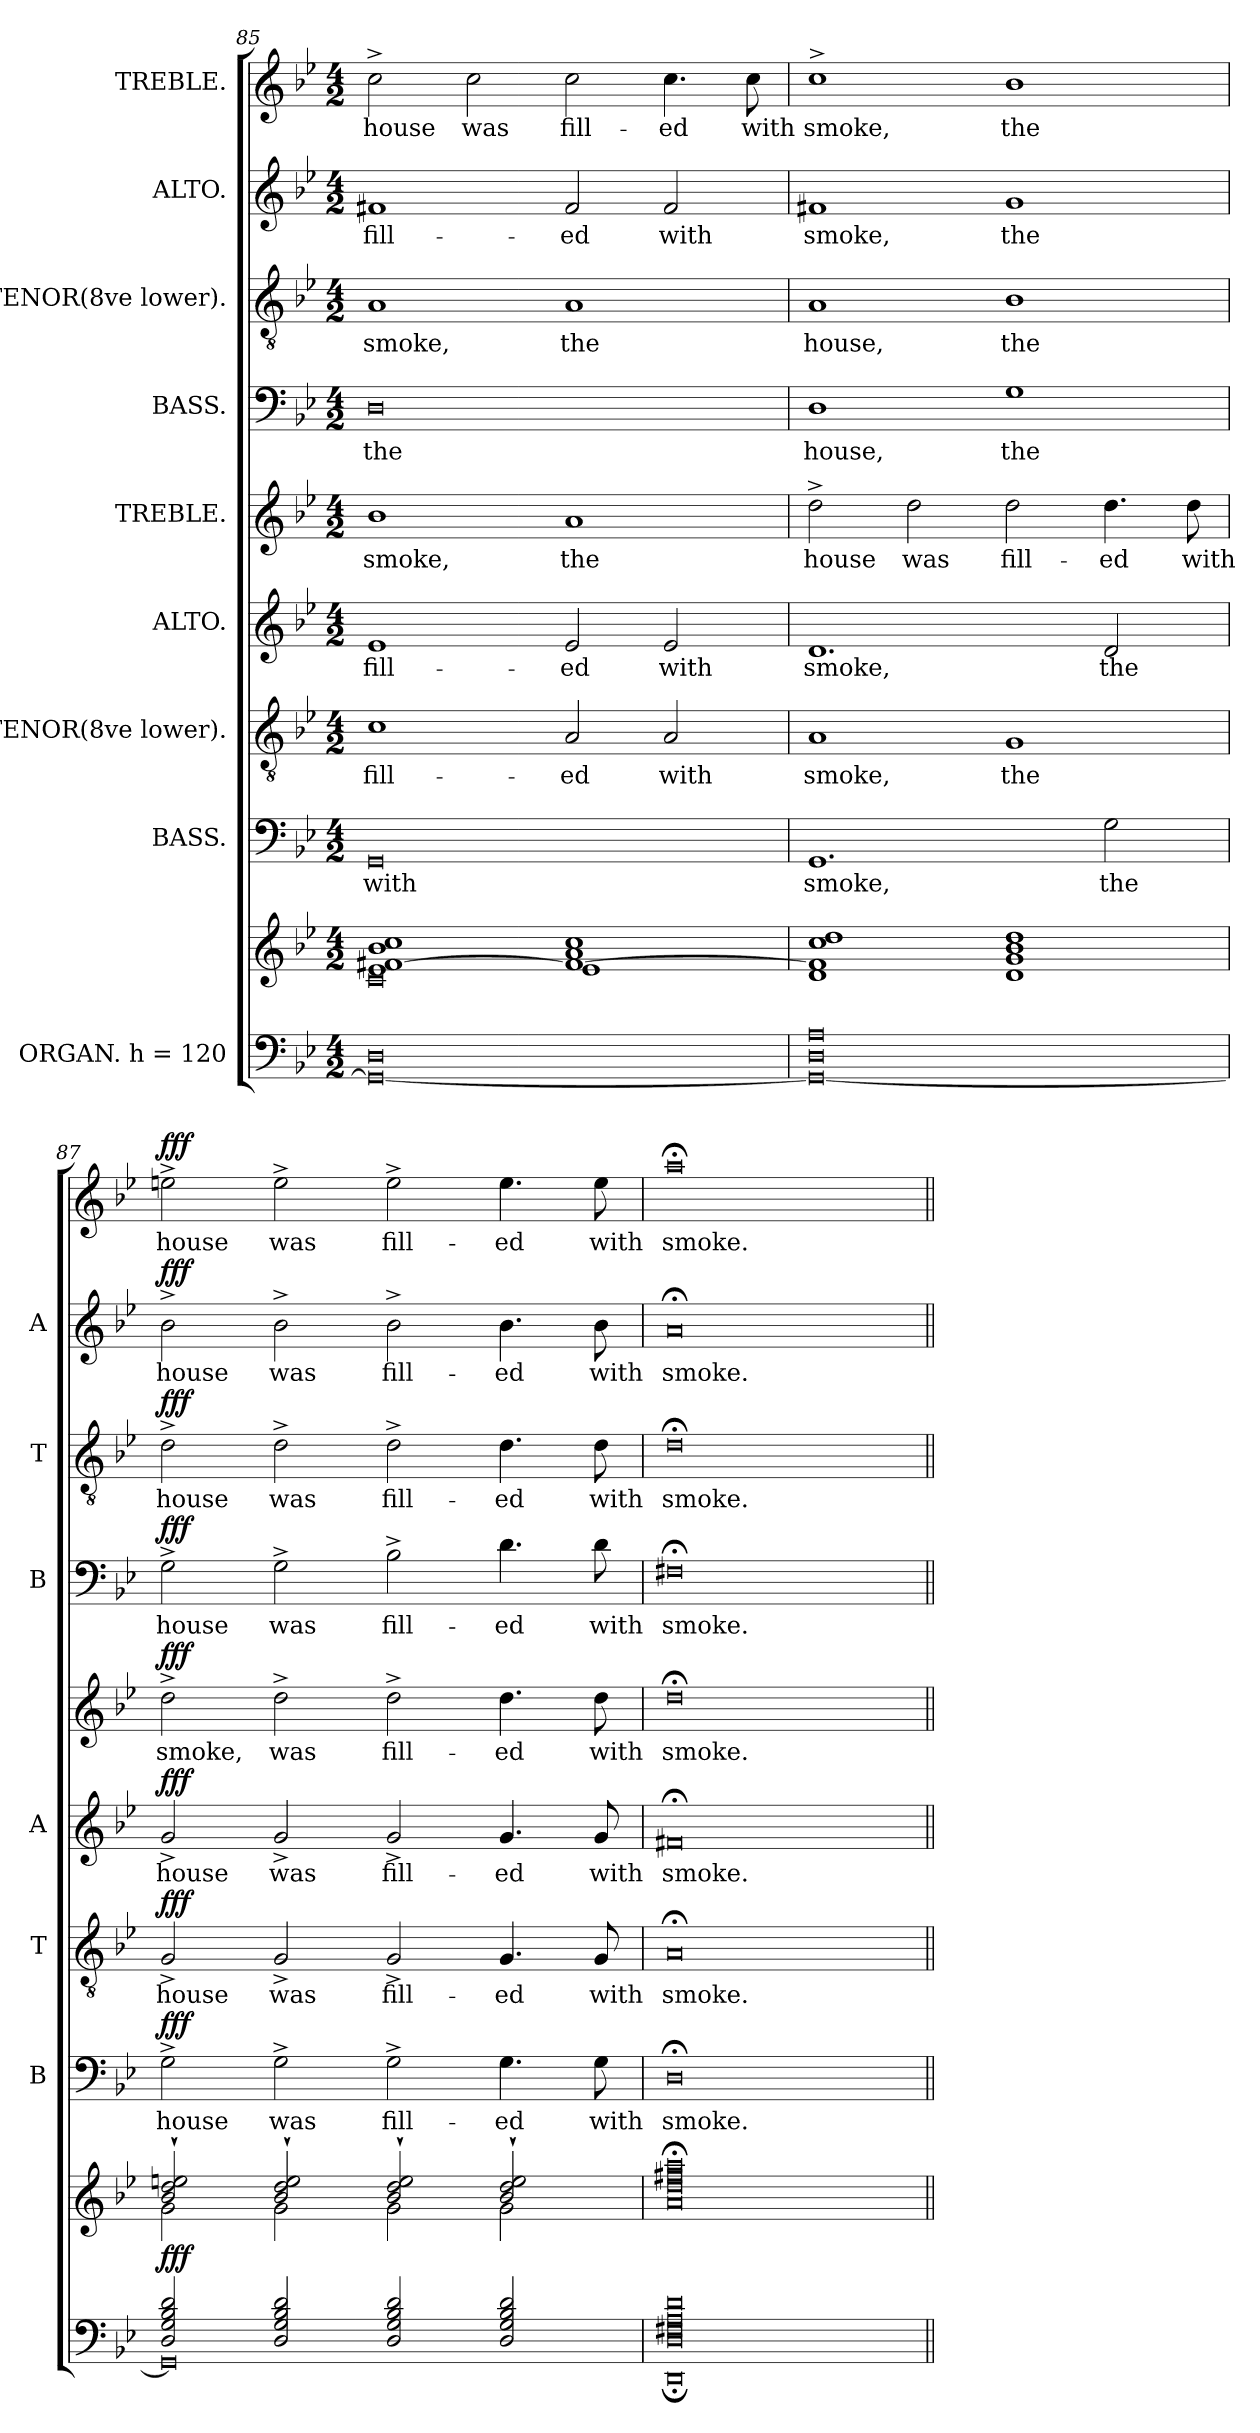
**kern	**kern	**dynam	**kern	**text	**dynam	**kern	**text	**dynam	**kern	**text	**dynam	**kern	**text	**dynam	**kern	**text	**dynam	**kern	**text	**dynam	**kern	**text	**dynam	**kern	**text	**dynam
*part9	*part9	*part9	*part8	*part8	*part8	*part7	*part7	*part7	*part6	*part6	*part6	*part5	*part5	*part5	*part4	*part4	*part4	*part3	*part3	*part3	*part2	*part2	*part2	*part1	*part1	*part1
*staff10	*staff9	*staff9/10	*staff8	*staff8	*staff8	*staff7	*staff7	*staff7	*staff6	*staff6	*staff6	*staff5	*staff5	*staff5	*staff4	*staff4	*staff4	*staff3	*staff3	*staff3	*staff2	*staff2	*staff2	*staff1	*staff1	*staff1
*I"ORGAN.  h = 120	*	*	*I"BASS.	*	*	*I"TENOR(8ve lower).	*	*	*I"ALTO.	*	*	*I"TREBLE.	*	*	*I"BASS.	*	*	*I"TENOR(8ve lower).	*	*	*I"ALTO.	*	*	*I"TREBLE.	*	*
*	*	*	*I'B	*	*	*I'T	*	*	*I'A	*	*	*	*	*	*I'B	*	*	*I'T	*	*	*I'A	*	*	*	*	*
*clefF4	*clefG2	*	*clefF4	*	*	*clefGv2	*	*	*clefG2	*	*	*clefG2	*	*	*clefF4	*	*	*clefGv2	*	*	*clefG2	*	*	*clefG2	*	*
*	*	*	*	*	*	*ITrd7c12	*	*	*	*	*	*	*	*	*	*	*	*ITrd7c12	*	*	*	*	*	*	*	*
*k[b-e-]	*k[b-e-]	*	*k[b-e-]	*	*	*k[b-e-]	*	*	*k[b-e-]	*	*	*k[b-e-]	*	*	*k[b-e-]	*	*	*k[b-e-]	*	*	*k[b-e-]	*	*	*k[b-e-]	*	*
*g:	*g:	*	*g:	*	*	*g:	*	*	*g:	*	*	*g:	*	*	*g:	*	*	*g:	*	*	*g:	*	*	*g:	*	*
*M4/2	*M4/2	*	*M4/2	*	*	*M4/2	*	*	*M4/2	*	*	*M4/2	*	*	*M4/2	*	*	*M4/2	*	*	*M4/2	*	*	*M4/2	*	*
=85	=85	=85	=85	=85	=85	=85	=85	=85	=85	=85	=85	=85	=85	=85	=85	=85	=85	=85	=85	=85	=85	=85	=85	=85	=85	=85
*^	*^	*	*	*	*	*	*	*	*	*	*	*	*	*	*	*	*	*	*	*	*	*	*	*	*	*
*	*^	*	*^	*	*	*	*	*	*	*	*	*	*	*	*	*	*	*	*	*	*	*	*	*	*	*	*	*
!	!	!	!	!	!	!	!	!LO:LY:b	!	!	!LO:LY:b	!	!	!LO:LY:b	!	!	!LO:LY:b	!	!	!LO:LY:b	!	!	!LO:LY:b	!	!	!LO:LY:b	!	!	!LO:LY:b	!
0D	0GG_	1ryy	1e- [>1f#X 1b- 1cc	0c	1ryy	.	0GG	with	.	1C	fill-	.	1e-	fill-	.	1b-	smoke,	.	0D	the	.	1AA	smoke,	.	1f#X	fill-	.	2cc^>\	house	.
!	!	!	!	!	!	!	!	!	!	!	!	!	!	!	!	!	!	!	!	!	!	!	!	!	!	!	!	!	!LO:LY:b	!
.	.	.	.	.	.	.	.	.	.	.	.	.	.	.	.	.	.	.	.	.	.	.	.	.	.	.	.	2cc\	was	.
!	!	!	!	!	!	!	!	!	!	!	!LO:LY:b	!	!	!LO:LY:b	!	!	!LO:LY:b	!	!	!	!	!	!LO:LY:b	!	!	!LO:LY:b	!	!	!LO:LY:b	!
.	.	2ryy	1f#_ 1a 1cc	.	1e-	.	.	.	.	2AA/	-ed	.	2e-/	-ed	.	1a	the	.	.	.	.	1AA	the	.	2f#/	-ed	.	2cc\	fill-	.
!	!	!	!	!	!	!	!	!	!	!	!LO:LY:b	!	!	!LO:LY:b	!	!	!	!	!	!	!	!	!	!	!	!LO:LY:b	!	!	!LO:LY:b	!
.	.	2ryy	.	.	.	.	.	.	.	2AA/	with	.	2e-/	with	.	.	.	.	.	.	.	.	.	.	2f#/	with	.	4.cc\	-ed	.
!	!	!	!	!	!	!	!	!	!	!	!	!	!	!	!	!	!	!	!	!	!	!	!	!	!	!	!	!	!LO:LY:b	!
.	.	.	.	.	.	.	.	.	.	.	.	.	.	.	.	.	.	.	.	.	.	.	.	.	.	.	.	8cc\	with	.
*	*	*	*v	*v	*v	*	*	*	*	*	*	*	*	*	*	*	*	*	*	*	*	*	*	*	*	*	*	*	*	*
=86	=86	=86	=86	=86	=86	=86	=86	=86	=86	=86	=86	=86	=86	=86	=86	=86	=86	=86	=86	=86	=86	=86	=86	=86	=86	=86	=86	=86
!	!	!	!	!	!	!LO:LY:b	!	!	!LO:LY:b	!	!	!LO:LY:b	!	!	!LO:LY:b	!	!	!LO:LY:b	!	!	!LO:LY:b	!	!	!LO:LY:b	!	!	!LO:LY:b	!
0D 0A	0GG_	1ryy	1d 1f#] 1cc 1dd	.	1.GG	smoke,	.	1AA	smoke,	.	1.d	smoke,	.	2dd^>\	house	.	1D	house,	.	1AA	house,	.	1f#X	smoke,	.	1cc^>	smoke,	.
!	!	!	!	!	!	!	!	!	!	!	!	!	!	!	!LO:LY:b	!	!	!	!	!	!	!	!	!	!	!	!	!
.	.	.	.	.	.	.	.	.	.	.	.	.	.	2dd\	was	.	.	.	.	.	.	.	.	.	.	.	.	.
!	!	!	!	!	!	!	!	!	!LO:LY:b	!	!	!	!	!	!LO:LY:b	!	!	!LO:LY:b	!	!	!LO:LY:b	!	!	!LO:LY:b	!	!	!LO:LY:b	!
.	.	2ryy	1d 1g 1b- 1dd	.	.	.	.	1GG	the	.	.	.	.	2dd\	fill-	.	1G	the	.	1BB-	the	.	1g	the	.	1b-	the	.
!	!	!	!	!	!	!LO:LY:b	!	!	!	!	!	!LO:LY:b	!	!	!LO:LY:b	!	!	!	!	!	!	!	!	!	!	!	!	!
.	.	2ryy	.	.	2G\	the	.	.	.	.	2d/	the	.	4.dd\	-ed	.	.	.	.	.	.	.	.	.	.	.	.	.
!	!	!	!	!	!	!	!	!	!	!	!	!	!	!	!LO:LY:b	!	!	!	!	!	!	!	!	!	!	!	!	!
.	.	.	.	.	.	.	.	.	.	.	.	.	.	8dd\	with	.	.	.	.	.	.	.	.	.	.	.	.	.
=87	=87	=87	=87	=87	=87	=87	=87	=87	=87	=87	=87	=87	=87	=87	=87	=87	=87	=87	=87	=87	=87	=87	=87	=87	=87	=87	=87	=87
*	*	*	*^	*	*	*	*	*	*	*	*	*	*	*	*	*	*	*	*	*	*	*	*	*	*	*	*	*
!	!	!	!	!	!LO:DY:b	!	!LO:LY:b	!LO:DY:b	!	!LO:LY:b	!LO:DY:b	!	!LO:LY:b	!LO:DY:b	!	!LO:LY:b	!LO:DY:b	!	!LO:LY:b	!LO:DY:b	!	!LO:LY:b	!LO:DY:b	!	!LO:LY:b	!LO:DY:b	!	!LO:LY:b	!LO:DY:a
2D/ 2G/ 2B-/ 2d/	0GG]	1ryy	2b-/`> 2dd/`> 2een/`>	2g\	fff	2G^>\	house	fff	2GG^</	house	fff	2g^</	house	fff	2dd^>\	smoke,	fff	2G^>\	house	fff	2D^>\	house	fff	2b-^>\	house	fff	2een^>\	house	fff
!	!	!	!	!	!	!	!LO:LY:b	!	!	!LO:LY:b	!	!	!LO:LY:b	!	!	!LO:LY:b	!	!	!LO:LY:b	!	!	!LO:LY:b	!	!	!LO:LY:b	!	!	!LO:LY:b	!
2D/ 2G/ 2B-/ 2d/	.	.	2b-/`> 2dd/`> 2ee/`>	2g\	.	2G^>\	was	.	2GG^</	was	.	2g^</	was	.	2dd^>\	was	.	2G^>\	was	.	2D^>\	was	.	2b-^>\	was	.	2ee^>\	was	.
!	!	!	!	!	!	!	!LO:LY:b	!	!	!LO:LY:b	!	!	!LO:LY:b	!	!	!LO:LY:b	!	!	!LO:LY:b	!	!	!LO:LY:b	!	!	!LO:LY:b	!	!	!LO:LY:b	!
2D/ 2G/ 2B-/ 2d/	.	2ryy	2b-/`> 2dd/`> 2ee/`>	2g\	.	2G^>\	fill-	.	2GG^</	fill-	.	2g^</	fill-	.	2dd^>\	fill-	.	2B-^>\	fill-	.	2D^>\	fill-	.	2b-^>\	fill-	.	2ee^>\	fill-	.
!	!	!	!	!	!	!	!LO:LY:b	!	!	!LO:LY:b	!	!	!LO:LY:b	!	!	!LO:LY:b	!	!	!LO:LY:b	!	!	!LO:LY:b	!	!	!LO:LY:b	!	!	!LO:LY:b	!
2D/ 2G/ 2B-/ 2d/	.	2ryy	2b-/`> 2dd/`> 2ee/`>	2g\	.	4.G\	-ed	.	4.GG/	-ed	.	4.g/	-ed	.	4.dd\	-ed	.	4.d\	-ed	.	4.D\	-ed	.	4.b-\	-ed	.	4.ee\	-ed	.
!	!	!	!	!	!	!	!LO:LY:b	!	!	!LO:LY:b	!	!	!LO:LY:b	!	!	!LO:LY:b	!	!	!LO:LY:b	!	!	!LO:LY:b	!	!	!LO:LY:b	!	!	!LO:LY:b	!
.	.	.	.	.	.	8G\	with	.	8GG/	with	.	8g/	with	.	8dd\	with	.	8d\	with	.	8D\	with	.	8b-\	with	.	8ee\	with	.
*	*v	*v	*	*	*	*	*	*	*	*	*	*	*	*	*	*	*	*	*	*	*	*	*	*	*	*	*	*	*
*	*	*v	*v	*	*	*	*	*	*	*	*	*	*	*	*	*	*	*	*	*	*	*	*	*	*	*	*	*
=88	=88	=88	=88	=88	=88	=88	=88	=88	=88	=88	=88	=88	=88	=88	=88	=88	=88	=88	=88	=88	=88	=88	=88	=88	=88	=88	=88
!	!	!	!	!	!LO:LY:b	!	!	!LO:LY:b	!	!	!LO:LY:b	!	!	!LO:LY:b	!	!	!LO:LY:b	!	!	!LO:LY:b	!	!	!LO:LY:b	!	!	!LO:LY:b	!
0D 0F#X 0A 0d	0DD;	0a;< 0dd;< 0ff#X;< 0aa;<	.	0D;<	smoke.	.	0AA;	smoke.	.	0f#X;	smoke.	.	0dd;<	smoke.	.	0F#X;<	smoke.	.	0D;<	smoke.	.	0a;	smoke.	.	0aa;<	smoke.	.
*v	*v	*	*	*	*	*	*	*	*	*	*	*	*	*	*	*	*	*	*	*	*	*	*	*	*	*	*
=||	=||	=||	=||	=||	=||	=||	=||	=||	=||	=||	=||	=||	=||	=||	=||	=||	=||	=||	=||	=||	=||	=||	=||	=||	=||	=||
*-	*-	*-	*-	*-	*-	*-	*-	*-	*-	*-	*-	*-	*-	*-	*-	*-	*-	*-	*-	*-	*-	*-	*-	*-	*-	*-
